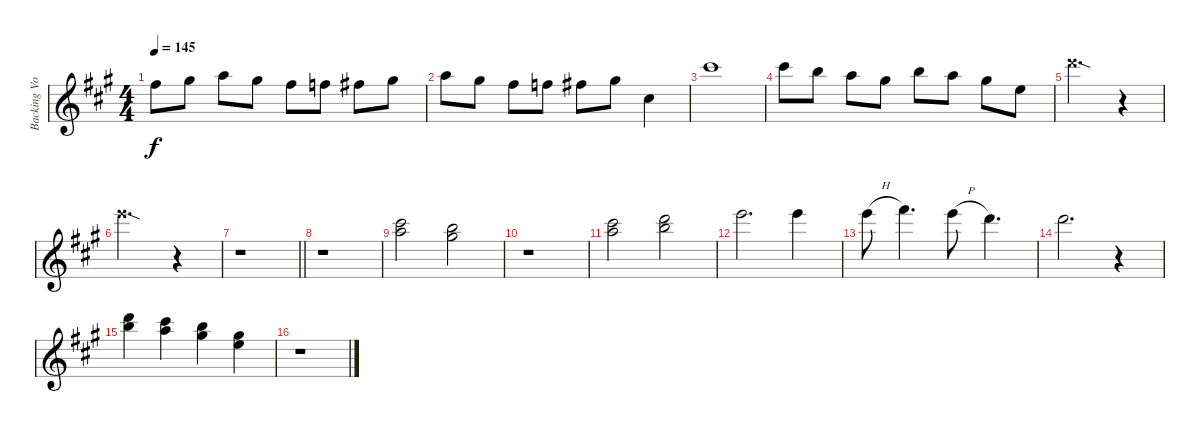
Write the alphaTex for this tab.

\track ("Backing Vocals" "Backing Vo") {instrument choiraahs}
\staff {score}
\tuning (E5 B4 G4 D4 A3 E3) {hide}
\ts (4 4)
\tempo 145
\clef g2
\ks f#minor
2.1.8{dy f} 4.1.8 5.1.8 4.1.8 2.1.8 1.1.8 2.1.8 4.1.8 |
5.1.8 4.1.8 2.1.8 1.1.8 2.1.8 4.1.8 2.2.4 |
9.1.1{instrument voiceoohs} |
9.1.8 7.1.8 5.1.8 4.1.8 7.1.8 5.1.8 4.1.8 0.1.8 |
10.1{sod x}.2{d} r.4 |
17.2{sod x}.2{d} r.4 |
\barLineRight lightlight
r.1 |
r.1 |
(5.1 14.2).2{instrument choiraahs} (4.1 12.2).2 |
r.1 |
(5.1 14.2).2 (7.1 15.2).2 |
12.1.2{d} 12.1.4 |
17.2{h}.8 19.2.4{d} 17.2{h}.8 15.2.4{d} |
10.1.2{d} r.4 |
(7.1 15.2).4 (5.1 14.2).4 (4.1 12.2).4 (0.1 9.2).4 |
r.1
